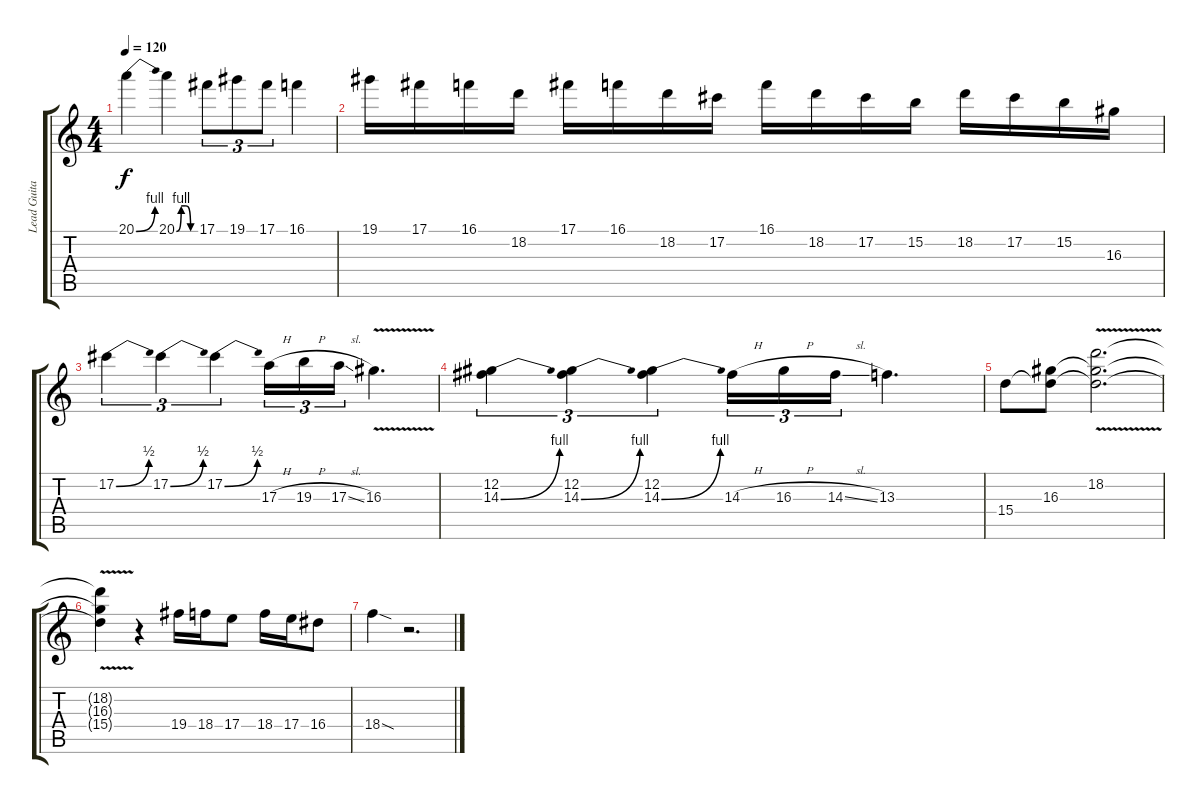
\track ("Lead Guitar" "Lead Guita") {instrument distortionguitar}
\staff {score tabs}
\tuning (Db4 Ab3 E3 B2 Gb2 Db2) {hide}
\ts (4 4)
\tempo 120
\clef g2
\ks c
20.1{be (bend 0 0 60 4)}.4{dy f} 20.1{be (custom 0 0 15 4 30 4 45 0 60 0)}.4 17.1.8{tu (3 2)} 19.1.8{tu (3 2)} 17.1.8{tu (3 2)} 16.1.4 |
19.1.16 17.1.16 16.1.16 18.2.16 17.1.16 16.1.16 18.2.16 17.2.16 16.1.16 18.2.16 17.2.16 15.2.16 18.2.16 17.2.16 15.2.16 16.3.16 |
17.2{be (bend 0 0 60 2)}.4{tu (3 2)} 17.2{be (bend 0 0 60 2)}.4{tu (3 2)} 17.2{be (bend 0 0 60 2)}.4{tu (3 2)} 17.3{h}.16{tu (3 2)} 19.3{h}.16{tu (3 2)} 17.3{sl}.16{tu (3 2)} 16.3{v}.4{d} |
(12.2 14.3{be (bend 0 0 60 4)}).4{tu (3 2)} (12.2 14.3{be (bend 0 0 60 4)}).4{tu (3 2)} (12.2 14.3{be (bend 0 0 60 4)}).4{tu (3 2)} 14.3{h}.16{tu (3 2)} 16.3{h}.16{tu (3 2)} 14.3{sl}.16{tu (3 2)} 13.3.4{d} |
15.4.8 (16.3 15.4{t}).8 (18.2{v} 16.3{v t} 15.4{v t}).2{d} |
(18.2{v t} 16.3{v t} 15.4{v t}).4 r.4 19.4.16 18.4.16 17.4.8 18.4.16 17.4.16 16.4.8 |
18.4{sod}.4 r.2{d}
